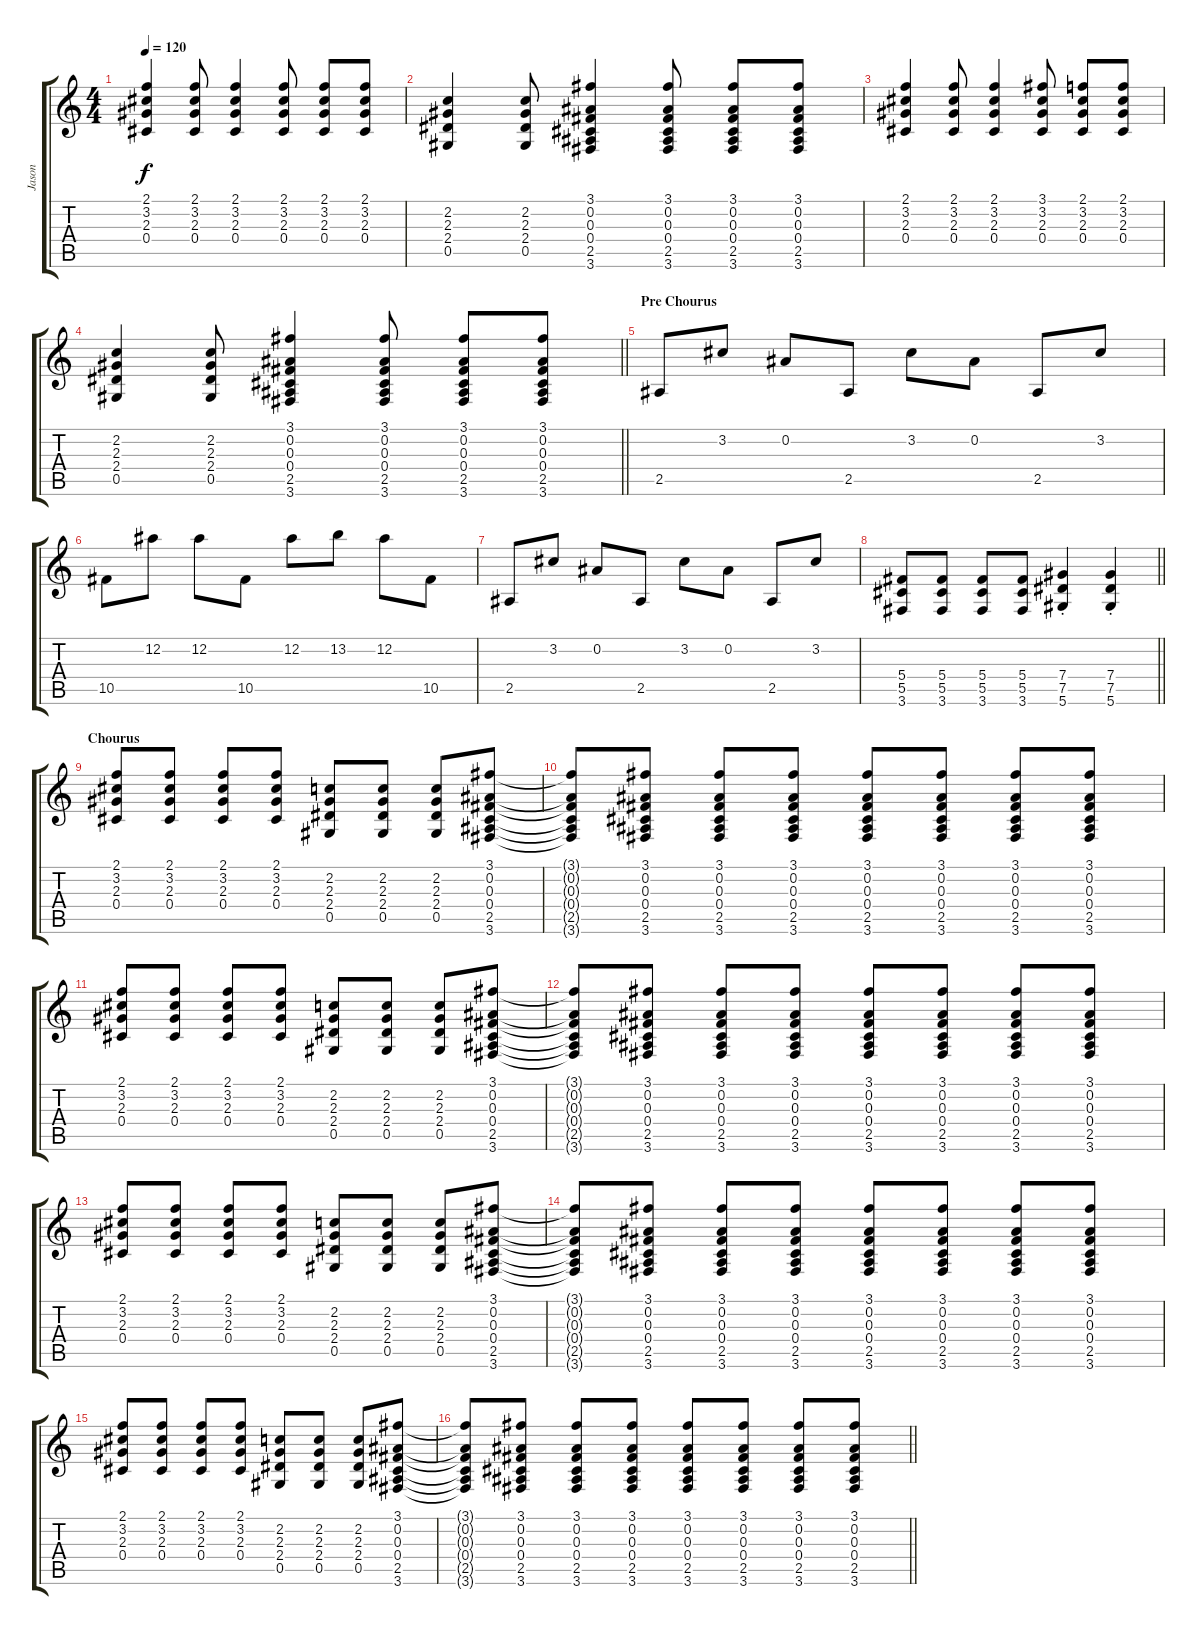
\track ("Jason" "Jason") {instrument overdrivenguitar}
\staff {score tabs}
\tuning (Eb4 Bb3 Gb3 Db3 Ab2 Eb2) {hide}
\ts (4 4)
\tempo 120
\clef g2
\ks c
(2.1 3.2 2.3 0.4).4{dy f} (2.1 3.2 2.3 0.4).8 (2.1 3.2 2.3 0.4).4 (2.1 3.2 2.3 0.4).8 (2.1 3.2 2.3 0.4).8 (2.1 3.2 2.3 0.4).8 |
(2.2 2.3 2.4 0.5).4 (2.2 2.3 2.4 0.5).8 (3.1 0.2 0.3 0.4 2.5 3.6).4 (3.1 0.2 0.3 0.4 2.5 3.6).8 (3.1 0.2 0.3 0.4 2.5 3.6).8 (3.1 0.2 0.3 0.4 2.5 3.6).8 |
(2.1 3.2 2.3 0.4).4 (2.1 3.2 2.3 0.4).8 (2.1 3.2 2.3 0.4).4 (3.1 3.2 2.3 0.4).8 (2.1 3.2 2.3 0.4).8 (2.1 3.2 2.3 0.4).8 |
\barLineRight lightlight
(2.2 2.3 2.4 0.5).4 (2.2 2.3 2.4 0.5).8 (3.1 0.2 0.3 0.4 2.5 3.6).4 (3.1 0.2 0.3 0.4 2.5 3.6).8 (3.1 0.2 0.3 0.4 2.5 3.6).8 (3.1 0.2 0.3 0.4 2.5 3.6).8 |
\section ("" "Pre Chourus")
2.5.8 3.2.8 0.2.8 2.5.8 3.2.8 0.2.8 2.5.8 3.2.8 |
10.5.8 12.2.8 12.2.8 10.5.8 12.2.8 13.2.8 12.2.8 10.5.8 |
2.5.8 3.2.8 0.2.8 2.5.8 3.2.8 0.2.8 2.5.8 3.2.8 |
\barLineRight lightlight
(5.4 5.5 3.6).8 (5.4 5.5 3.6).8 (5.4 5.5 3.6).8 (5.4 5.5 3.6).8 (7.4{st} 7.5{st} 5.6{st}).4 (7.4{st} 7.5{st} 5.6{st}).4 |
\section ("" "Chourus")
(2.1 3.2 2.3 0.4).8 (2.1 3.2 2.3 0.4).8 (2.1 3.2 2.3 0.4).8 (2.1 3.2 2.3 0.4).8 (2.2 2.3 2.4 0.5).8 (2.2 2.3 2.4 0.5).8 (2.2 2.3 2.4 0.5).8 (3.1 0.2 0.3 0.4 2.5 3.6).8 |
(3.1{t} 0.2{t} 0.3{t} 0.4{t} 2.5{t} 3.6{t}).8 (3.1 0.2 0.3 0.4 2.5 3.6).8 (3.1 0.2 0.3 0.4 2.5 3.6).8 (3.1 0.2 0.3 0.4 2.5 3.6).8 (3.1 0.2 0.3 0.4 2.5 3.6).8 (3.1 0.2 0.3 0.4 2.5 3.6).8 (3.1 0.2 0.3 0.4 2.5 3.6).8 (3.1 0.2 0.3 0.4 2.5 3.6).8 |
(2.1 3.2 2.3 0.4).8 (2.1 3.2 2.3 0.4).8 (2.1 3.2 2.3 0.4).8 (2.1 3.2 2.3 0.4).8 (2.2 2.3 2.4 0.5).8 (2.2 2.3 2.4 0.5).8 (2.2 2.3 2.4 0.5).8 (3.1 0.2 0.3 0.4 2.5 3.6).8 |
(3.1{t} 0.2{t} 0.3{t} 0.4{t} 2.5{t} 3.6{t}).8 (3.1 0.2 0.3 0.4 2.5 3.6).8 (3.1 0.2 0.3 0.4 2.5 3.6).8 (3.1 0.2 0.3 0.4 2.5 3.6).8 (3.1 0.2 0.3 0.4 2.5 3.6).8 (3.1 0.2 0.3 0.4 2.5 3.6).8 (3.1 0.2 0.3 0.4 2.5 3.6).8 (3.1 0.2 0.3 0.4 2.5 3.6).8 |
(2.1 3.2 2.3 0.4).8 (2.1 3.2 2.3 0.4).8 (2.1 3.2 2.3 0.4).8 (2.1 3.2 2.3 0.4).8 (2.2 2.3 2.4 0.5).8 (2.2 2.3 2.4 0.5).8 (2.2 2.3 2.4 0.5).8 (3.1 0.2 0.3 0.4 2.5 3.6).8 |
(3.1{t} 0.2{t} 0.3{t} 0.4{t} 2.5{t} 3.6{t}).8 (3.1 0.2 0.3 0.4 2.5 3.6).8 (3.1 0.2 0.3 0.4 2.5 3.6).8 (3.1 0.2 0.3 0.4 2.5 3.6).8 (3.1 0.2 0.3 0.4 2.5 3.6).8 (3.1 0.2 0.3 0.4 2.5 3.6).8 (3.1 0.2 0.3 0.4 2.5 3.6).8 (3.1 0.2 0.3 0.4 2.5 3.6).8 |
(2.1 3.2 2.3 0.4).8 (2.1 3.2 2.3 0.4).8 (2.1 3.2 2.3 0.4).8 (2.1 3.2 2.3 0.4).8 (2.2 2.3 2.4 0.5).8 (2.2 2.3 2.4 0.5).8 (2.2 2.3 2.4 0.5).8 (3.1 0.2 0.3 0.4 2.5 3.6).8 |
\barLineRight lightlight
(3.1{t} 0.2{t} 0.3{t} 0.4{t} 2.5{t} 3.6{t}).8 (3.1 0.2 0.3 0.4 2.5 3.6).8 (3.1 0.2 0.3 0.4 2.5 3.6).8 (3.1 0.2 0.3 0.4 2.5 3.6).8 (3.1 0.2 0.3 0.4 2.5 3.6).8 (3.1 0.2 0.3 0.4 2.5 3.6).8 (3.1 0.2 0.3 0.4 2.5 3.6).8 (3.1 0.2 0.3 0.4 2.5 3.6).8
